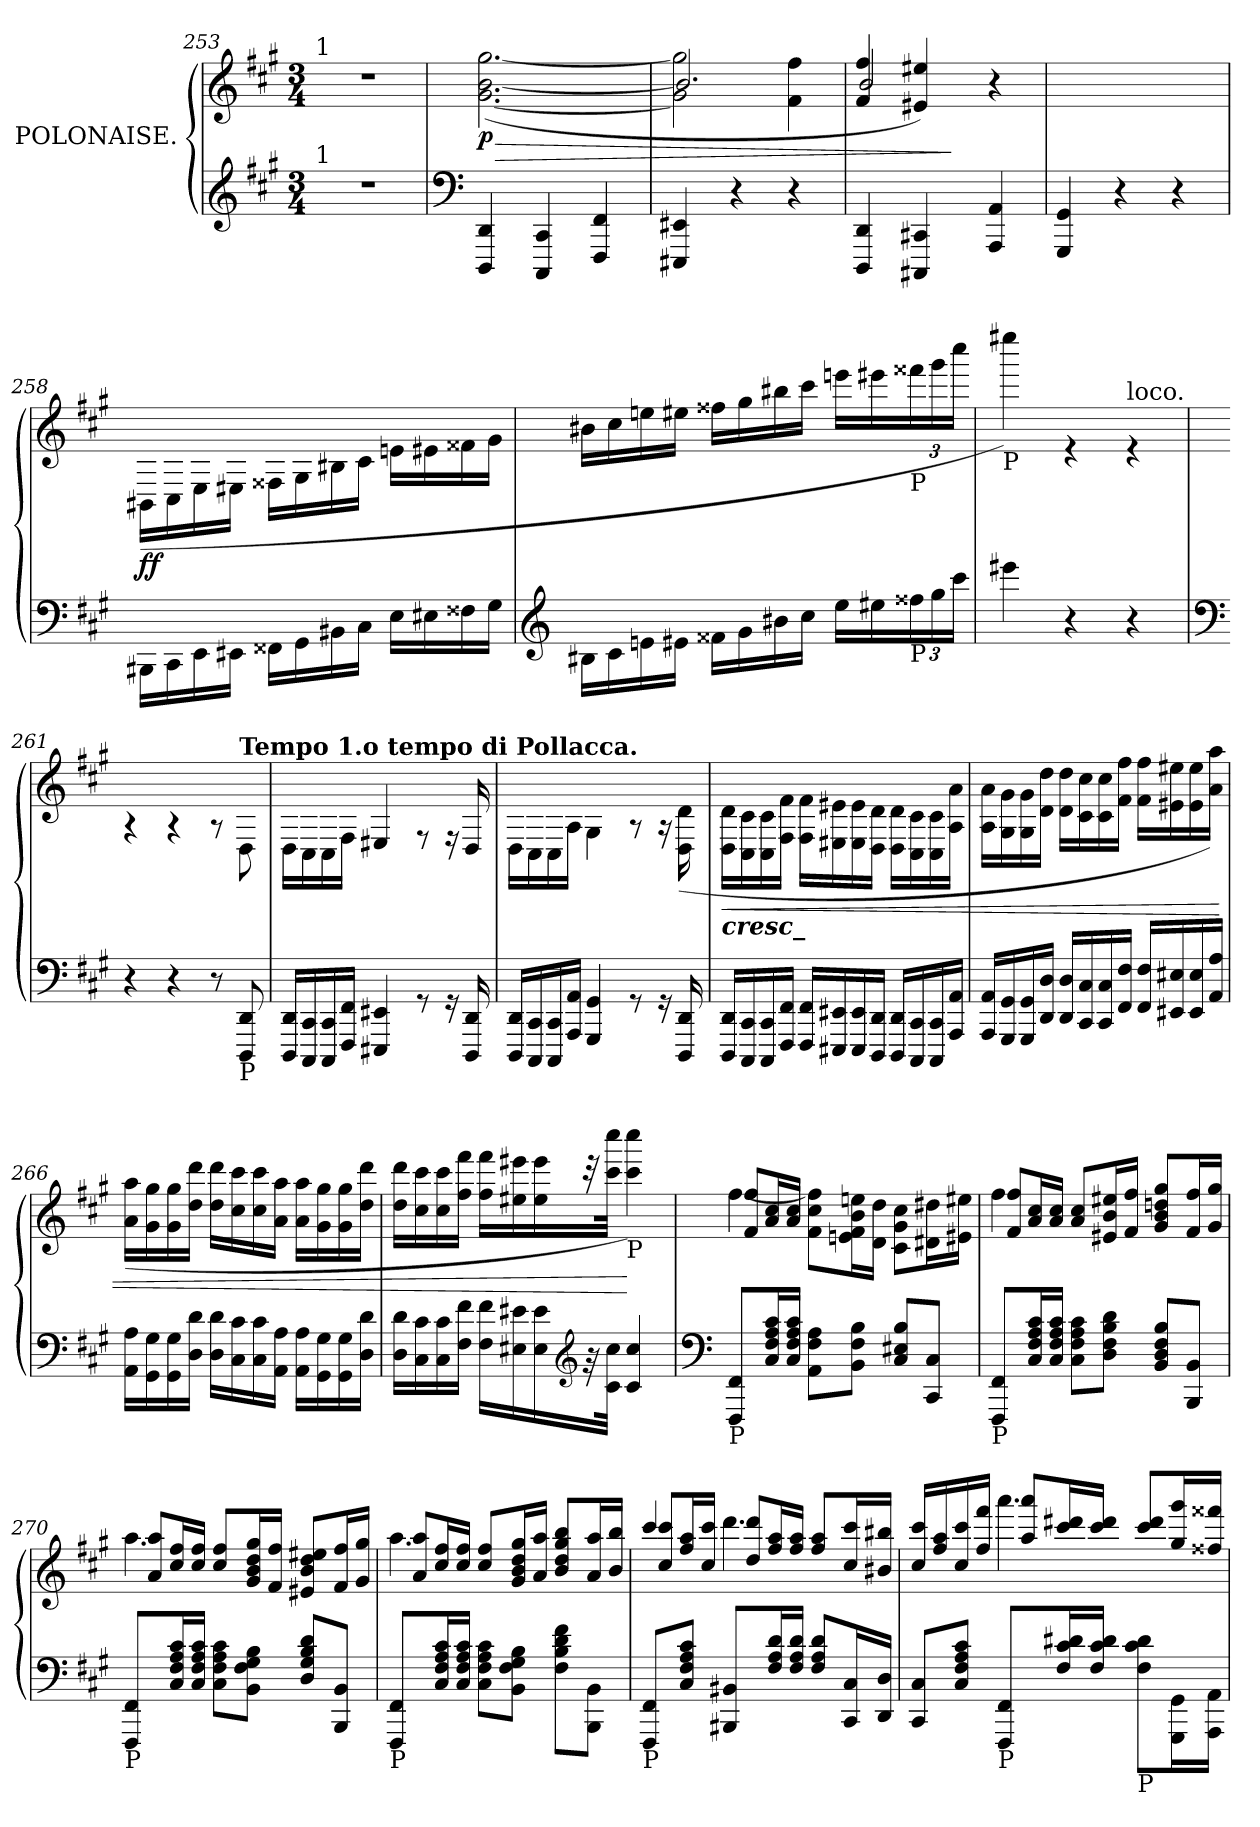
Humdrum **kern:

**kern	**kern	**dynam
*part1	*part1	*part1
*staff2	*staff1	*staff1/2
*I"POLONAISE.	*	*
*clefG2	*clefG2	*
*k[f#c#g#]	*k[f#c#g#]	*
*M3/4	*M3/4	*
=253	=253	=253
*	*^	*
!	!LO:TX:a:t=1	!	!
!LO:TX:a:t=1	!	!	!
2.rdd	2.ryy	2.rdd	.
=254	=254	=254	=254
*clefF4	*	*	*
!	!	!	!LO:HP:b
!	!	!	!LO:DY:n=1:b
4DDD/ 4DD/	2.ryy	(>[2.g#\ [2.b\ [2.gg#\	> p
4CCC#/ 4CC#/	.	.	.
4FFF#/ 4FF#/	.	.	.
=255	=255	=255	=255
*	*	*^	*
4EEE#X/ 4EE#X/	2.ryy	2g#\] 2gg#\]	2.b/]	.
4r	.	.	.	.
4r	.	4f#\ 4ff#\	.	.
=256	=256	=256	=256	=256
4DDD/ 4DD/	4f#/ 4ff#/	4ryy	2b/	.
4CCC#X/ 4CC#X/	4e#X/ 4ee#X/)	8ryy	.	.
.	.	8ryy	.	]
4AAA/ 4AA/	4r	4ryy	4ryy	.
*	*	*v	*v	*
=257	=257	=257	=257
4GGG#/ 4GG#/	2.ryy	2.ryy	.
4r	.	.	.
4r	.	.	.
!!LO:PB:g=z	!!
=258	=258	=258	=258
!	!	!	!LO:DY:b
16BBB#X\LL	2.ryy	(>16BB#X\LL	ff
16CC#\	.	16C#\	.
16EE\	.	16E\	.
16EE#X\JJ	.	16E#X\JJ	.
16FF##X\LL	.	16F##X\LL	.
16GG#\	.	16G#\	.
16BB#X\	.	16B#X\	.
16C#\JJ	.	16c#\JJ	.
16E\LL	.	16en\LL	.
16E#X\	.	16e#X\	.
16F##X\	.	16f##X\	.
16G#\JJ	.	16g#\JJ	.
=259	=259	=259	=259
*clefG2	*	*	*
16B#X\LL	2.ryy	16b#X\LL	.
16c#\	.	16cc#\	.
16en\	.	16een\	.
16e#X\JJ	.	16ee#X\JJ	.
16f##X\LL	.	16ff##X\LL	.
16g#\	.	16gg#\	.
16b#X\	.	16bb#X\	.
16cc#\JJ	.	16ccc#\JJ	.
16ee\LL	.	16eeen\LL	.
16ee#X\	.	16eee#X\	.
*Xbrackettup	*	*Xbrackettup	*
!	!	!LO:TX:b:t=P	!
!LO:TX:b:t=P	!	!	!
24ff##X\	.	24fff##X\	.
24gg#\	.	24ggg#\	.
24ccc#\JJ	.	24cccc#\JJ	.
=260	=260	=260	=260
!	!LO:TX:b:t=P	!	!
4eee#X\	2.ryy	4eeee#X\)	.
4r	.	4r	.
!	!	!LO:TX:a:t=loco.	!
4r	.	4r	.
!!LO:LB:g=z	!!
=261	=261	=261	=261
*clefF4	*	*	*
4r	2.ryy	4r	.
4r	.	4r	.
8r	.	8r	.
!	!	!LO:TX:a:B:t=Tempo 1.o tempo di Pollacca.	!
!LO:TX:b:t=P	!	!	!
8DDD/ 8DD/	.	8D\	.
=262	=262	=262	=262
16DDD/ 16DD/LL	2.ryy	16D\LL	.
16CCC#/ 16CC#/	.	16C#\	.
16CCC#/ 16CC#/	.	16C#\	.
16FFF#/ 16FF#/JJ	.	16F#\JJ	.
4EEE#X/ 4EE#X/	.	4E#X/	.
8rGG	.	8rF	.
16rGG	.	16rF	.
16DDD/ 16DD/	.	16D/	.
=263	=263	=263	=263
16DDD/ 16DD/LL	2.ryy	16D\LL	.
16CCC#/ 16CC#/	.	16C#\	.
16CCC#/ 16CC#/	.	16C#\	.
16AAA/ 16AA/JJ	.	16A\JJ	.
4GGG#/ 4GG#/	.	4G#\	.
8rGG	.	8rA	.
16rGG	.	16rA	.
16DDD/ 16DD/	.	(>16D\ 16d\	.
=264	=264	=264	=264
!	!LO:TX:b:Bi:t=cresc_	!	!
!	!	!	!LO:HP:b
16DDD/ 16DD/LL	2.ryy	16D\ 16d\LL	<
16CCC#/ 16CC#/	.	16C#\ 16c#\	.
16CCC#/ 16CC#/	.	16C#\ 16c#\	.
16FFF#/ 16FF#/JJ	.	16F#\ 16f#\JJ	.
16FFF#/ 16FF#/LL	.	16F#\ 16f#\LL	.
16EEE#X/ 16EE#X/	.	16E#X\ 16e#X\	.
16EEE#/ 16EE#/	.	16E#\ 16e#\	.
16DDD/ 16DD/JJ	.	16D\ 16d\JJ	.
16DDD/ 16DD/LL	.	16D\ 16d\LL	.
16CCC#/ 16CC#/	.	16C#\ 16c#\	.
16CCC#/ 16CC#/	.	16C#\ 16c#\	.
16AAA/ 16AA/JJ	.	16A\ 16a\JJ	.
!!LO:LB:g=z	!!
=265	=265	=265	=265
16AAA/ 16AA/LL	2.ryy	16A\ 16a\LL	.
16GGG#/ 16GG#/	.	16G#\ 16g#\	.
16GGG#/ 16GG#/	.	16G#\ 16g#\	.
16DD/ 16D/JJ	.	16d\ 16dd\JJ	.
16DD/ 16D/LL	.	16d\ 16dd\LL	.
16CC#/ 16C#/	.	16c#\ 16cc#\	.
16CC#/ 16C#/	.	16c#\ 16cc#\	.
16FF#/ 16F#/JJ	.	16f#\ 16ff#\JJ	.
16FF#/ 16F#/LL	.	16f#\ 16ff#\LL	.
16EE#X/ 16E#X/	.	16e#X\ 16ee#X\	.
16EE#/ 16E#/	.	16e#\ 16ee#\	.
16AA/ 16A/JJ	.	16a\ 16aa\JJ)	.
=266	=266	=266	=266
16AA\ 16A\LL	2.ryy	(>16a\ 16aa\LL	.
16GG#\ 16G#\	.	16g#\ 16gg#\	.
16GG#\ 16G#\	.	16g#\ 16gg#\	.
16D\ 16d\JJ	.	16dd\ 16ddd\JJ	.
16D\ 16d\LL	.	16dd\ 16ddd\LL	.
16C#\ 16c#\	.	16cc#\ 16ccc#\	.
16C#\ 16c#\	.	16cc#\ 16ccc#\	.
16AA\ 16A\JJ	.	16a\ 16aa\JJ	.
16AA\ 16A\LL	.	16a\ 16aa\LL	.
16GG#\ 16G#\	.	16g#\ 16gg#\	.
16GG#\ 16G#\	.	16g#\ 16gg#\	.
16D\ 16d\JJ	.	16dd\ 16ddd\JJ	.
!!LO:LB:g=z	!!
=267	=267	=267	=267
16D\ 16d\LL	2.ryy	16dd\ 16ddd\LL	.
16C#\ 16c#\	.	16cc#\ 16ccc#\	.
16C#\ 16c#\	.	16cc#\ 16ccc#\	.
16F#\ 16f#\JJ	.	16ff#\ 16fff#\JJ	.
16F#\ 16f#\LL	.	16ff#\ 16fff#\LL	.
16E#X\ 16e#X\	.	16ee#X\ 16eee#X\	.
16E#\ 16e#\	.	16ee#\ 16eee#\	.
*clefG2	*	*	*
32rg	.	32rccc	.
32c#\ 32cc#\JJk	.	32ccc#\ 32cccc#\JJk	.
!	!	!LO:TX:b:t=P	!
4c#/ 4cc#/	.	4ccc#\ 4cccc#\)	[
*	*v	*v	*
=268	=268	=268
*clefF4	*	*
*	*^	*
*	*	*^	*
!LO:TX:b:t=P	!	!	!	!
8FFF#/ 8FF#/L	2.ryy	[4ff#\	8f#/ 8ff#/L	.
16C#/ 16F#/ 16A/ 16c#/L	.	.	16a/ 16cc#/L	.
16C#/ 16F#/ 16A/ 16c#/JJ	.	.	16a/ 16cc#/JJ	.
8AA\ 8F#\ 8A\L	.	8f#\ 8cc#\ 8ff#\]L	2ryy	.
8BB\ 8F#\ 8B\J	.	16en\ 16f#\ 16b\ 16een\L	.	.
.	.	16d\ 16dd\JJ	.	.
8C#/ 8E#X/ 8B/L	.	8c#\ 8g#\ 8cc#\L	.	.
8CC#/ 8C#/J	.	16d#X\ 16dd#X\L	.	.
.	.	16e#X\ 16ee#X\JJ	.	.
=269	=269	=269	=269	=269
!LO:TX:b:t=P	!	!	!	!
8FFF#/ 8FF#/L	2.ryy	4ff#\	8f#/ 8ff#/L	.
16C#/ 16F#/ 16A/ 16c#/L	.	.	16a/ 16cc#/L	.
16C#/ 16F#/ 16A/ 16c#/JJ	.	.	16a/ 16cc#/JJ	.
8C#\ 8F#\ 8A\ 8c#\L	.	2ryy	8a/ 8cc#/L	.
8D\ 8F#\ 8B\ 8d\J	.	.	16e#X/ 16b/ 16ee#X/L	.
.	.	.	16f#/ 16ff#/JJ	.
8BB/ 8D/ 8F#/ 8B/L	.	.	8g#/ 8b/ 8ddn/ 8gg#/L	.
8BBB/ 8BB/J	.	.	16f#/ 16ff#/L	.
.	.	.	16g#/ 16gg#/JJ	.
!!LO:PB:g=z	!!	!!
=270	=270	=270	=270	=270
!LO:TX:b:t=P	!	!	!	!
8FFF#/ 8FF#/L	2.ryy	4.aa\	8a/ 8aa/L	.
16C#/ 16F#/ 16A/ 16c#/L	.	.	16cc#/ 16ff#/L	.
16C#/ 16F#/ 16A/ 16c#/JJ	.	.	16cc#/ 16ff#/JJ	.
8C#\ 8F#\ 8A\ 8c#\L	.	.	8cc#/ 8ff#/L	.
8BB\ 8F#\ 8G#\ 8B\J	.	4.ryy	16g#/ 16b/ 16dd/ 16gg#/L	.
.	.	.	16f#/ 16ff#/JJ	.
8D/ 8G#/ 8B/ 8d/L	.	.	8e#X/ 8b/ 8dd/ 8ee#X/L	.
8BBB/ 8BB/J	.	.	16f#/ 16ff#/L	.
.	.	.	16g#/ 16gg#/JJ	.
=271	=271	=271	=271	=271
!LO:TX:b:t=P	!	!	!	!
8FFF#/ 8FF#/L	2.ryy	4.aa\	8a/ 8aa/L	.
16C#/ 16F#/ 16A/ 16c#/L	.	.	16cc#/ 16ff#/L	.
16C#/ 16F#/ 16A/ 16c#/JJ	.	.	16cc#/ 16ff#/JJ	.
8C#\ 8F#\ 8A\ 8c#\L	.	.	8cc#/ 8ff#/L	.
8BB\ 8F#\ 8G#\ 8B\J	.	4.ryy	16g#/ 16b/ 16dd/ 16gg#/L	.
.	.	.	16a/ 16aa/JJ	.
8F#\ 8B\ 8d\ 8f#\L	.	.	8b/ 8dd/ 8gg#/ 8bb/L	.
8BBB\ 8BB\J	.	.	16a/ 16aa/L	.
.	.	.	16b/ 16bb/JJ	.
=272	=272	=272	=272	=272
!LO:TX:b:t=P	!	!	!	!
8FFF#/ 8FF#/L	2.ryy	4ccc#/	8cc#/ 8ccc#/L	.
8C#/ 8F#/ 8A/ 8c#/J	.	.	16ff#/ 16aa/L	.
.	.	.	16cc#/ 16ccc#/JJ	.
8BBB#X/ 8BB#X/L	.	4.ddd\	8dd/ 8ddd/L	.
16F#/ 16A/ 16d/L	.	.	16ff#/ 16aa/L	.
16F#/ 16A/ 16d/JJ	.	.	16ff#/ 16aa/JJ	.
8F#/ 8A/ 8d/L	.	.	8ff#/ 8aa/L	.
16CC#/ 16C#/L	.	8ryy	16cc#/ 16ccc#/L	.
16DD/ 16D/JJ	.	.	16b#X/ 16bb#X/JJ	.
!!LO:LB:g=z	!!	!!
=273	=273	=273	=273	=273
8CC#/ 8C#/L	2.ryy	4ryy	16cc#/ 16ccc#/LL	.
.	.	.	16ff#/ 16aa/	.
8C#/ 8F#/ 8A/ 8c#/J	.	.	16cc#/ 16ccc#/	.
.	.	.	16ff#/ 16fff#/JJ	.
!LO:TX:b:t=P	!	!	!	!
8FFF#/ 8FF#/L	.	4.aaa\	8aa/ 8aaa/L	.
16F#/ 16c#/ 16d#X/L	.	.	16ccc#/ 16ddd#X/L	.
16F#/ 16c#/ 16d#/JJ	.	.	16ccc#/ 16ddd#/JJ	.
!LO:TX:b:t=P	!	!	!	!
8F#\ 8c#\ 8d#\L	.	.	8ccc#/ 8ddd#/L	.
16GGG#\ 16GG#\L	.	8ryy	16gg#/ 16ggg#/L	.
16AAA\ 16AA\JJ	.	.	16ff##X/ 16fff##X/JJ	.
*	*v	*v	*v	*
=	=	=
*-	*-	*-
